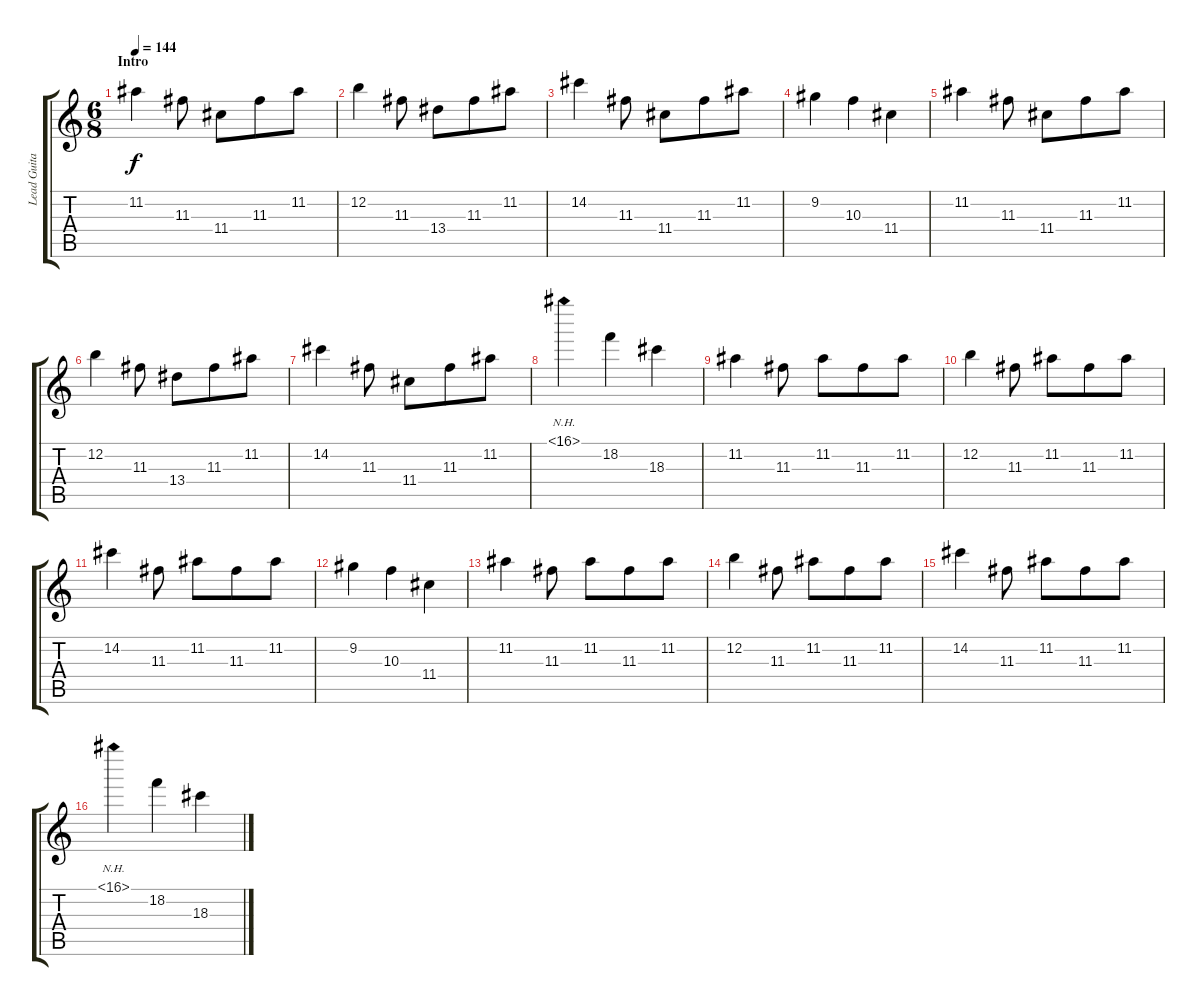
\track ("Lead Guitar Clean" "Lead Guita") {instrument acousticguitarnylon}
\staff {score tabs}
\tuning (E4 B3 G3 D3 A2 E2) {hide}
\ts (6 8)
\section ("" "Intro")
\tempo 144
\clef g2
\ks c
11.2.4{dy f instrument acousticguitarnylon} 11.3.8 11.4.8 11.3.8 11.2.8 |
12.2.4 11.3.8 13.4.8 11.3.8 11.2.8 |
14.2.4 11.3.8 11.4.8 11.3.8 11.2.8 |
9.2.4 10.3.4 11.4.4 |
11.2.4 11.3.8 11.4.8 11.3.8 11.2.8 |
12.2.4 11.3.8 13.4.8 11.3.8 11.2.8 |
14.2.4 11.3.8 11.4.8 11.3.8 11.2.8 |
16.1{nh}.4 18.2.4 18.3.4 |
11.2.4 11.3.8 11.2.8 11.3.8 11.2.8 |
12.2.4 11.3.8 11.2.8 11.3.8 11.2.8 |
14.2.4 11.3.8 11.2.8 11.3.8 11.2.8 |
9.2.4 10.3.4 11.4.4 |
11.2.4 11.3.8 11.2.8 11.3.8 11.2.8 |
12.2.4 11.3.8 11.2.8 11.3.8 11.2.8 |
14.2.4 11.3.8 11.2.8 11.3.8 11.2.8 |
16.1{nh}.4 18.2.4 18.3.4
